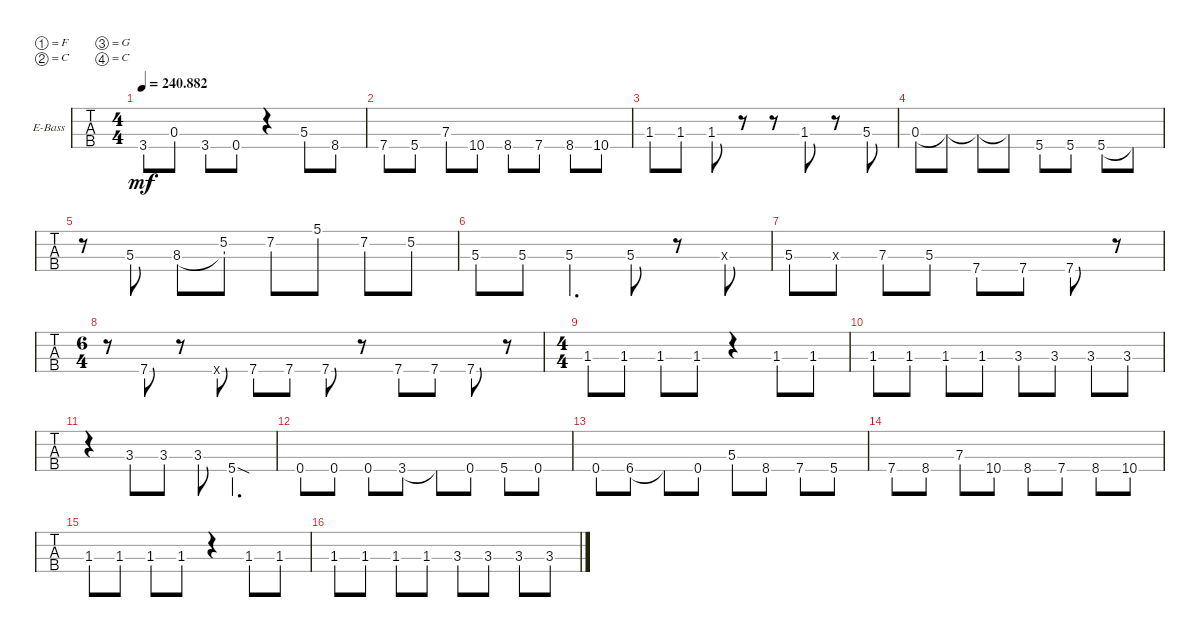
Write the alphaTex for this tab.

\bracketExtendMode groupsimilarinstruments
\firstSystemTrackNameOrientation horizontal
\otherSystemsTrackNameOrientation horizontal
\track ("Electric Bass" "E-Bass") {instrument electricbassfinger}
\staff {tabs}
\tuning (F2 C2 G1 C1)
\ts (4 4)
\tempo
240.882
\accidentals auto
\clef f4
\ottava regular
\simile none
\ks c
3.4.8{dy mf} 0.3.8 3.4.8 0.4.8 r.4 5.3.8 8.4.8 |
7.4.8 5.4.8 7.3.8 10.4.8 8.4.8 7.4.8 8.4.8 10.4.8 |
1.3.8 1.3.8 1.3.8 r.8 r.8 1.3.8 r.8 5.3.8 |
0.3.8 0.3{t}.8 0.3{t}.8 0.3{t}.8 5.4.8 5.4.8 5.4.8 5.4{t}.8 |
r.8 5.3.8 8.3.8 (8.3{ac t} 5.2{ac}).8 7.2{ac}.8 5.1{ac}.8 7.2{ac}.8 5.2{ac}.8 |
5.3.8 5.3.8 5.3.4{d} 5.3.8 r.8 0.3{x}.8 |
5.3.8 0.3{x}.8 7.3.8 5.3.8 7.4.8 7.4.8 7.4.8 r.8 |
\ts (6 4)
r.8 7.4.8 r.8 0.4{x}.8 7.4.8 7.4.8 7.4.8 r.8 7.4.8 7.4.8 7.4.8 r.8 |
\ts (4 4)
1.3.8 1.3.8 1.3.8 1.3.8 r.4 1.3.8 1.3.8 |
1.3.8 1.3.8 1.3.8 1.3.8 3.3.8 3.3.8 3.3.8 3.3.8 |
r.4 3.3.8 3.3.8 3.3.8 5.4{sod}.4{d} |
0.4.8 0.4.8 0.4.8 3.4.8 3.4{t}.8 0.4.8 5.4.8 0.4.8 |
0.4.8 6.4.8 6.4{t}.8 0.4.8 5.3.8 8.4.8 7.4.8 5.4.8 |
7.4.8 8.4.8 7.3.8 10.4.8 8.4.8 7.4.8 8.4.8 10.4.8 |
1.3.8 1.3.8 1.3.8 1.3.8 r.4 1.3.8 1.3.8 |
1.3.8 1.3.8 1.3.8 1.3.8 3.3.8 3.3.8 3.3.8 3.3.8
